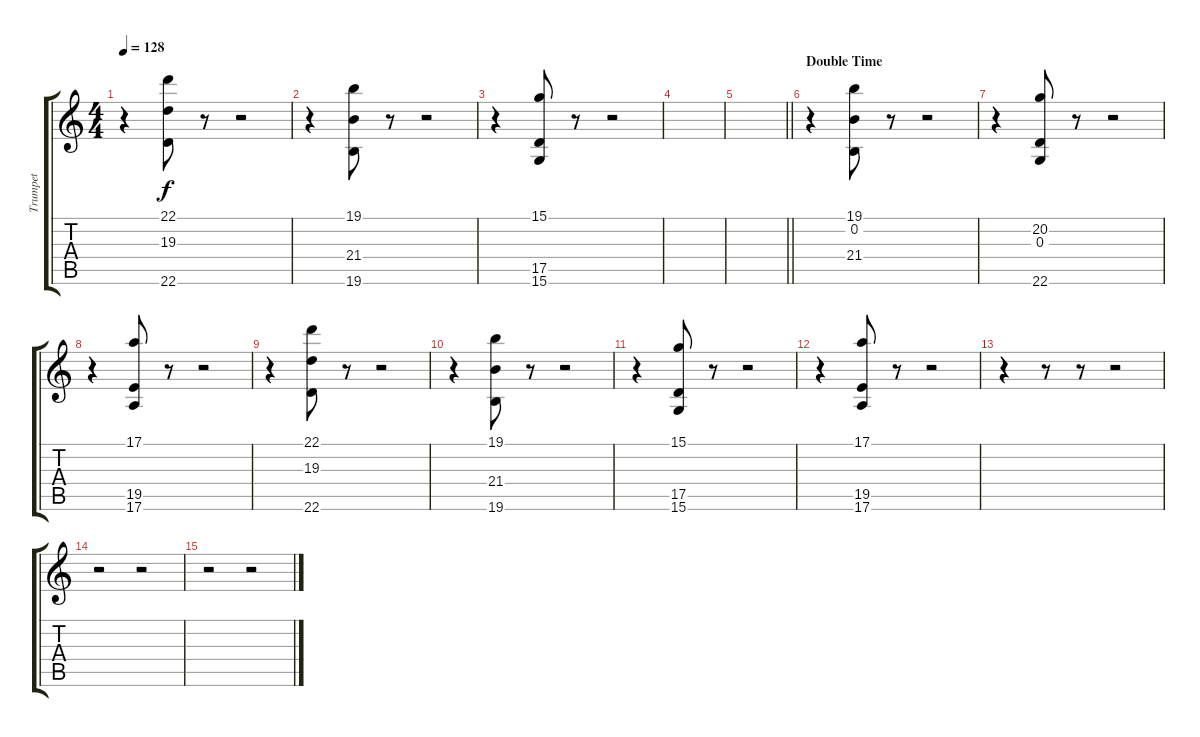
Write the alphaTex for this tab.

\track ("Trumpet" "Trumpet") {instrument trumpet}
\staff {score tabs}
\tuning (E4 B3 G3 D3 A2 E2) {hide}
\ts (4 4)
\tempo 128
\clef g2
\ks c
r.4{dy f} (22.1 19.3 22.6).8 r.8 r.2 |
r.4 (19.1 21.4 19.6).8 r.8 r.2 |
r.4 (15.1 17.5 15.6).8 r.8 r.2 |
|
\barLineRight lightlight
|
\section ("" "Double Time")
r.4 (19.1 0.2 21.4).8 r.8 r.2 |
r.4 (20.2 0.3 22.6).8 r.8 r.2 |
r.4 (17.1 19.5 17.6).8 r.8 r.2 |
r.4 (22.1 19.3 22.6).8 r.8 r.2 |
r.4 (19.1 21.4 19.6).8 r.8 r.2 |
r.4 (15.1 17.5 15.6).8 r.8 r.2 |
r.4 (17.1 19.5 17.6).8 r.8 r.2 |
r.4 r.8 r.8 r.2 |
r.2 r.2 |
r.2 r.2
